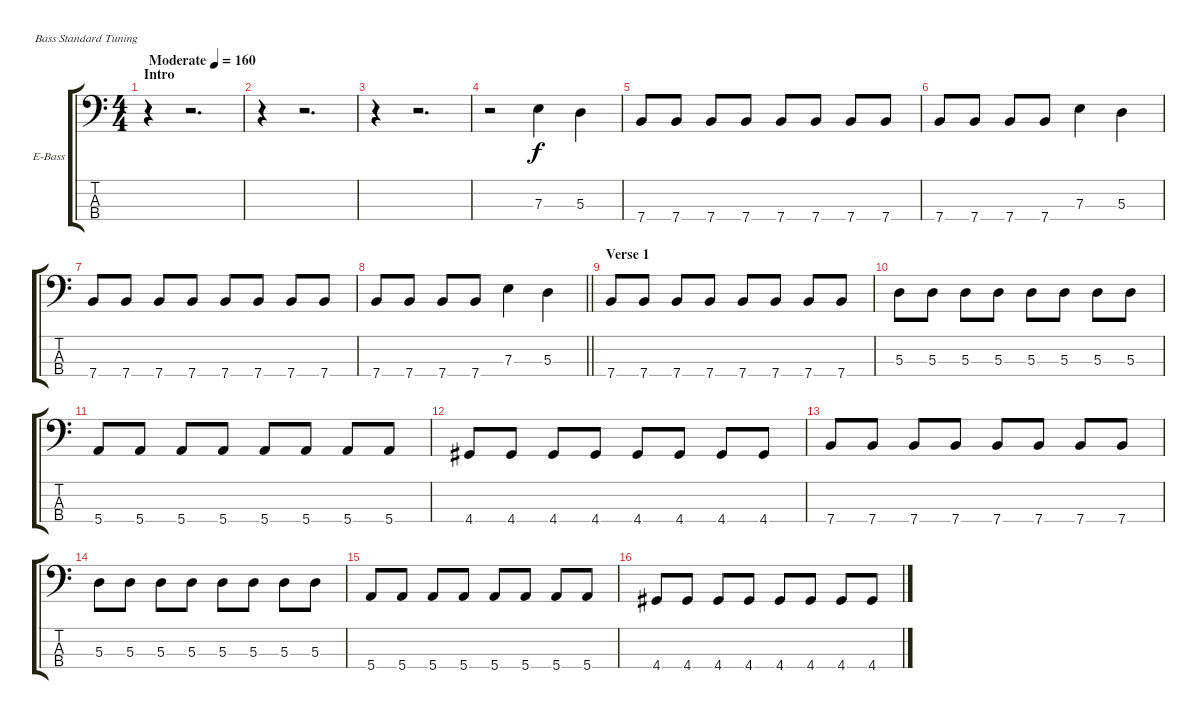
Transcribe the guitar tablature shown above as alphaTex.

\bracketExtendMode groupsimilarinstruments
\firstSystemTrackNameOrientation horizontal
\otherSystemsTrackNameOrientation horizontal
\track ("Bass" "E-Bass") {instrument electricbasspick}
\staff {score tabs}
\tuning (G2 D2 A1 E1)
\ts (4 4)
\beaming (8 2 2 2 2)
\section ("" "Intro")
\tempo (160 "Moderate")
\clef f4
\ks c
r.4{dy f instrument electricbasspick} r.2{d} |
r.4 r.2{d} |
r.4 r.2{d} |
r.2 7.3.4 5.3.4 |
7.4.8 7.4.8 7.4.8 7.4.8 7.4.8 7.4.8 7.4.8 7.4.8 |
7.4.8 7.4.8 7.4.8 7.4.8 7.3.4 5.3.4 |
7.4.8 7.4.8 7.4.8 7.4.8 7.4.8 7.4.8 7.4.8 7.4.8 |
\barLineRight lightlight
7.4.8 7.4.8 7.4.8 7.4.8 7.3.4 5.3.4 |
\section ("" "Verse 1")
7.4.8 7.4.8 7.4.8 7.4.8 7.4.8 7.4.8 7.4.8 7.4.8 |
5.3.8 5.3.8 5.3.8 5.3.8 5.3.8 5.3.8 5.3.8 5.3.8 |
5.4.8 5.4.8 5.4.8 5.4.8 5.4.8 5.4.8 5.4.8 5.4.8 |
4.4.8 4.4.8 4.4.8 4.4.8 4.4.8 4.4.8 4.4.8 4.4.8 |
7.4.8 7.4.8 7.4.8 7.4.8 7.4.8 7.4.8 7.4.8 7.4.8 |
5.3.8 5.3.8 5.3.8 5.3.8 5.3.8 5.3.8 5.3.8 5.3.8 |
5.4.8 5.4.8 5.4.8 5.4.8 5.4.8 5.4.8 5.4.8 5.4.8 |
4.4.8 4.4.8 4.4.8 4.4.8 4.4.8 4.4.8 4.4.8 4.4.8
